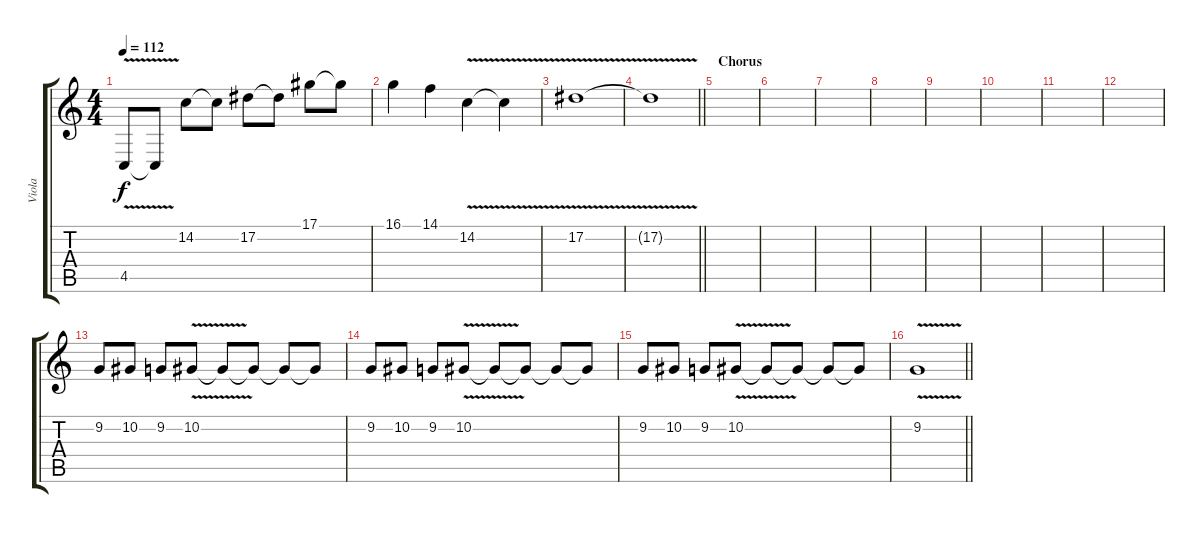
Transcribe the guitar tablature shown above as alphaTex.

\track ("Viola" "Viola") {instrument viola}
\staff {score tabs}
\tuning (Eb4 Bb3 Gb3 Db3 Ab2 Db2) {hide}
\ts (4 4)
\tempo 112
\clef g2
\ks c
4.5{v}.8{dy f} 4.5{t}.8 14.2.8 14.2{t}.8 17.2.8 17.2{t}.8 17.1.8 17.1{t}.8 |
16.1.4 14.1.4 14.2{v}.4 14.2{t}.4 |
17.2{v}.1{volume 0} |
\barLineRight lightlight
17.2{t}.1 |
\section ("" "Chorus")
|
|
|
|
|
|
|
|
9.2.8{volume 10} 10.2.8 9.2.8 10.2{v}.8 10.2{t}.8 10.2{t}.8 10.2{t}.8 10.2{t}.8 |
9.2.8 10.2.8 9.2.8 10.2{v}.8 10.2{t}.8 10.2{t}.8 10.2{t}.8 10.2{t}.8 |
9.2.8 10.2.8 9.2.8 10.2{v}.8 10.2{t}.8 10.2{t}.8 10.2{t}.8 10.2{t}.8 |
\barLineRight lightlight
9.2{v}.1{volume 0}
